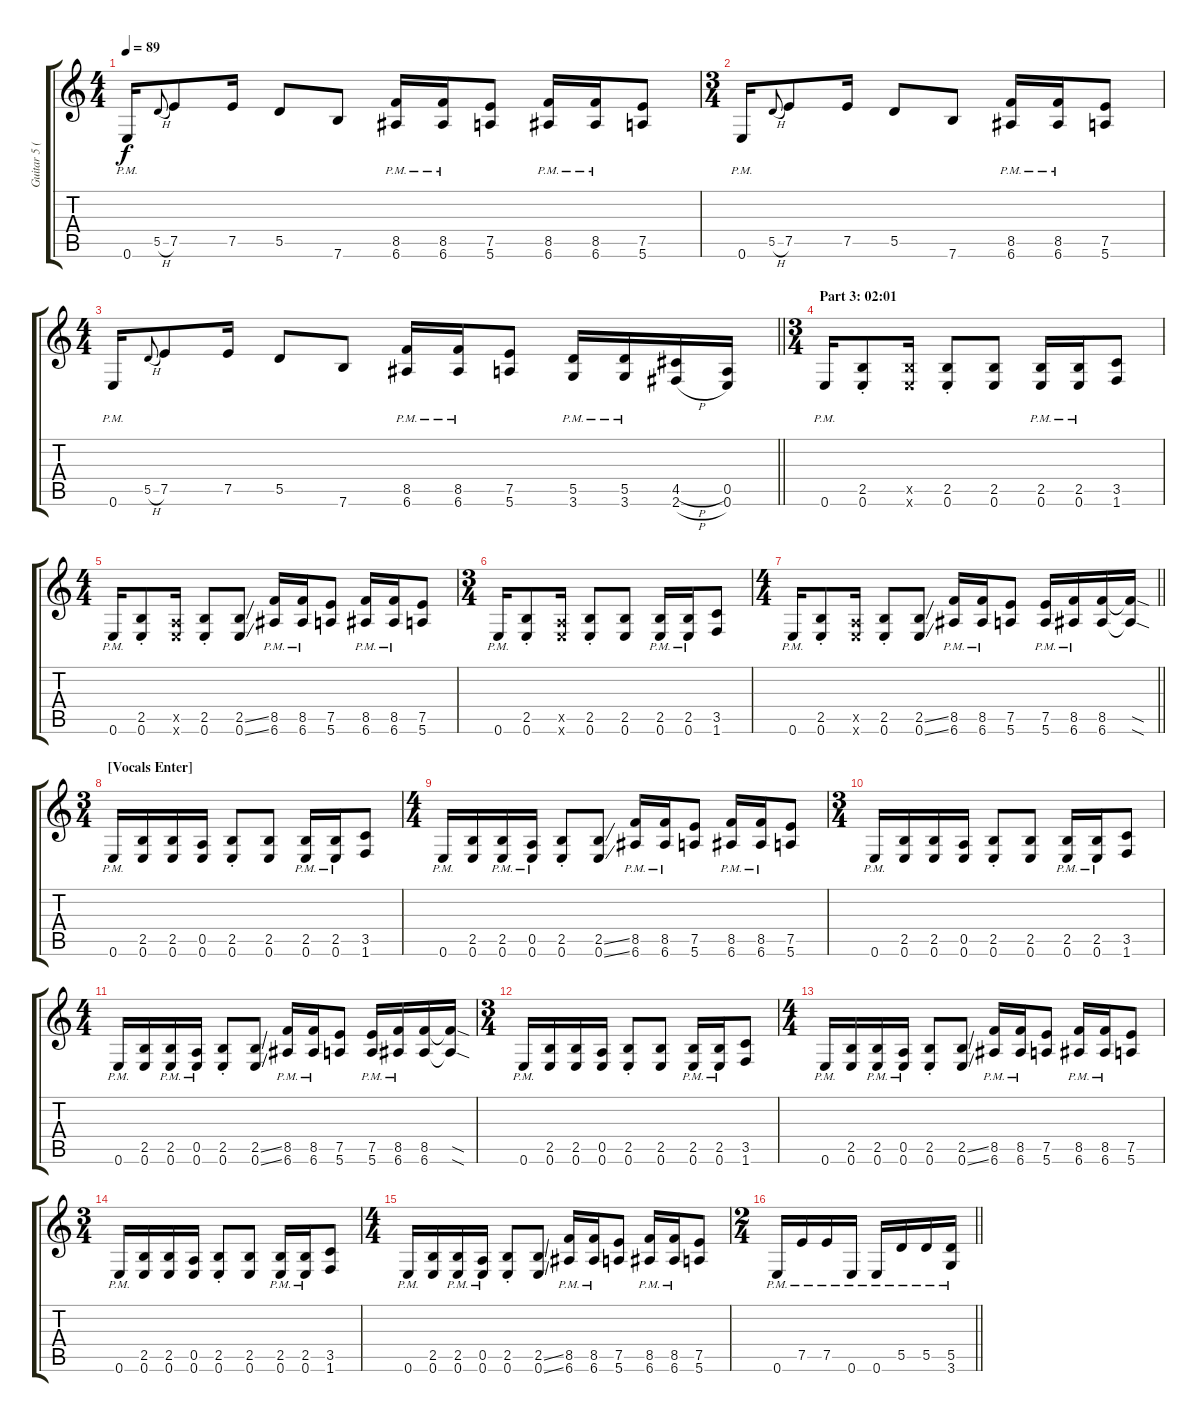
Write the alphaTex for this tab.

\track ("Guitar 5 (Distortion)" "Guitar 5 (") {instrument distortionguitar}
\staff {score tabs}
\tuning (E4 B3 G3 D3 A2 E2) {hide}
\ts (4 4)
\tempo 89
\clef g2
\ks c
0.6{pm}.16{dy f} 5.5{h}.8{gr onbeat} 7.5.8 7.5.16 5.5.8 7.6.8 (8.5{pm} 6.6{pm}).16 (8.5{pm} 6.6{pm}).16 (7.5 5.6).8 (8.5{pm} 6.6{pm}).16 (8.5{pm} 6.6{pm}).16 (7.5 5.6).8 |
\ts (3 4)
0.6{pm}.16 5.5{h}.8{gr onbeat} 7.5.8 7.5.16 5.5.8 7.6.8 (8.5{pm} 6.6{pm}).16 (8.5{pm} 6.6{pm}).16 (7.5 5.6).8 |
\ts (4 4)
\barLineRight lightlight
0.6{pm}.16 5.5{h}.8{gr onbeat} 7.5.8 7.5.16 5.5.8 7.6.8 (8.5{pm} 6.6{pm}).16 (8.5{pm} 6.6{pm}).16 (7.5 5.6).8 (5.5{pm} 3.6{pm}).16 (5.5{pm} 3.6{pm}).16 (4.5{h} 2.6{h}).16 (0.5 0.6).16 |
\ts (3 4)
\section ("" "Part 3: 02:01")
0.6{pm}.16 (2.5{st} 0.6{st}).8 (2.5{x} 0.6{x}).16 (2.5{st} 0.6{st}).8 (2.5 0.6).8 (2.5{pm} 0.6{pm}).16 (2.5{pm} 0.6{pm}).16 (3.5 1.6).8 |
\ts (4 4)
0.6{pm}.16 (2.5{st} 0.6{st}).8 (0.5{x} 0.6{x}).16 (2.5{st} 0.6{st}).8 (2.5{ss} 0.6{ss}).8 (8.5{pm} 6.6{pm}).16 (8.5{pm} 6.6{pm}).16 (7.5 5.6).8 (8.5{pm} 6.6{pm}).16 (8.5{pm} 6.6{pm}).16 (7.5 5.6).8 |
\ts (3 4)
0.6{pm}.16 (2.5{st} 0.6{st}).8 (0.5{x} 0.6{x}).16 (2.5{st} 0.6{st}).8 (2.5 0.6).8 (2.5{pm} 0.6{pm}).16 (2.5{pm} 0.6{pm}).16 (3.5 1.6).8 |
\ts (4 4)
\barLineRight lightlight
0.6{pm}.16 (2.5{st} 0.6{st}).8 (0.5{x} 0.6{x}).16 (2.5{st} 0.6{st}).8 (2.5{ss} 0.6{ss}).8 (8.5{pm} 6.6{pm}).16 (8.5{pm} 6.6{pm}).16 (7.5 5.6).8 (7.5{pm} 5.6{pm}).16 (8.5{pm} 6.6{pm}).16 (8.5 6.6).16 (8.5{sod t} 6.6{sod t}).16 |
\ts (3 4)
\section ("" "[Vocals Enter]")
0.6{pm}.16 (2.5 0.6).16 (2.5 0.6).16 (0.5 0.6).16 (2.5{st} 0.6{st}).8 (2.5 0.6).8 (2.5{pm} 0.6{pm}).16 (2.5{pm} 0.6{pm}).16 (3.5 1.6).8 |
\ts (4 4)
0.6{pm}.16 (2.5 0.6).16 (2.5{pm} 0.6{pm}).16 (0.5{pm} 0.6{pm}).16 (2.5{st} 0.6{st}).8 (2.5{ss} 0.6{ss}).8 (8.5{pm} 6.6{pm}).16 (8.5{pm} 6.6{pm}).16 (7.5 5.6).8 (8.5{pm} 6.6{pm}).16 (8.5{pm} 6.6{pm}).16 (7.5 5.6).8 |
\ts (3 4)
0.6{pm}.16 (2.5 0.6).16 (2.5 0.6).16 (0.5 0.6).16 (2.5{st} 0.6{st}).8 (2.5 0.6).8 (2.5{pm} 0.6{pm}).16 (2.5{pm} 0.6{pm}).16 (3.5 1.6).8 |
\ts (4 4)
0.6{pm}.16 (2.5 0.6).16 (2.5{pm} 0.6{pm}).16 (0.5{pm} 0.6{pm}).16 (2.5{st} 0.6{st}).8 (2.5{ss} 0.6{ss}).8 (8.5{pm} 6.6{pm}).16 (8.5{pm} 6.6{pm}).16 (7.5 5.6).8 (7.5{pm} 5.6{pm}).16 (8.5{pm} 6.6{pm}).16 (8.5 6.6).16 (8.5{sod t} 6.6{sod t}).16 |
\ts (3 4)
0.6{pm}.16 (2.5 0.6).16 (2.5 0.6).16 (0.5 0.6).16 (2.5{st} 0.6{st}).8 (2.5 0.6).8 (2.5{pm} 0.6{pm}).16 (2.5{pm} 0.6{pm}).16 (3.5 1.6).8 |
\ts (4 4)
0.6{pm}.16 (2.5 0.6).16 (2.5{pm} 0.6{pm}).16 (0.5{pm} 0.6{pm}).16 (2.5{st} 0.6{st}).8 (2.5{ss} 0.6{ss}).8 (8.5{pm} 6.6{pm}).16 (8.5{pm} 6.6{pm}).16 (7.5 5.6).8 (8.5{pm} 6.6{pm}).16 (8.5{pm} 6.6{pm}).16 (7.5 5.6).8 |
\ts (3 4)
0.6{pm}.16 (2.5 0.6).16 (2.5 0.6).16 (0.5 0.6).16 (2.5{st} 0.6{st}).8 (2.5 0.6).8 (2.5{pm} 0.6{pm}).16 (2.5{pm} 0.6{pm}).16 (3.5 1.6).8 |
\ts (4 4)
0.6{pm}.16 (2.5 0.6).16 (2.5{pm} 0.6{pm}).16 (0.5{pm} 0.6{pm}).16 (2.5{st} 0.6{st}).8 (2.5{ss} 0.6{ss}).8 (8.5{pm} 6.6{pm}).16 (8.5{pm} 6.6{pm}).16 (7.5 5.6).8 (8.5{pm} 6.6{pm}).16 (8.5{pm} 6.6{pm}).16 (7.5 5.6).8 |
\ts (2 4)
\barLineRight lightlight
0.6{pm}.16 7.5{pm}.16 7.5{pm}.16 0.6{pm}.16 0.6{pm}.16 5.5{pm}.16 5.5{pm}.16 (5.5{pm} 3.6{pm}).16
